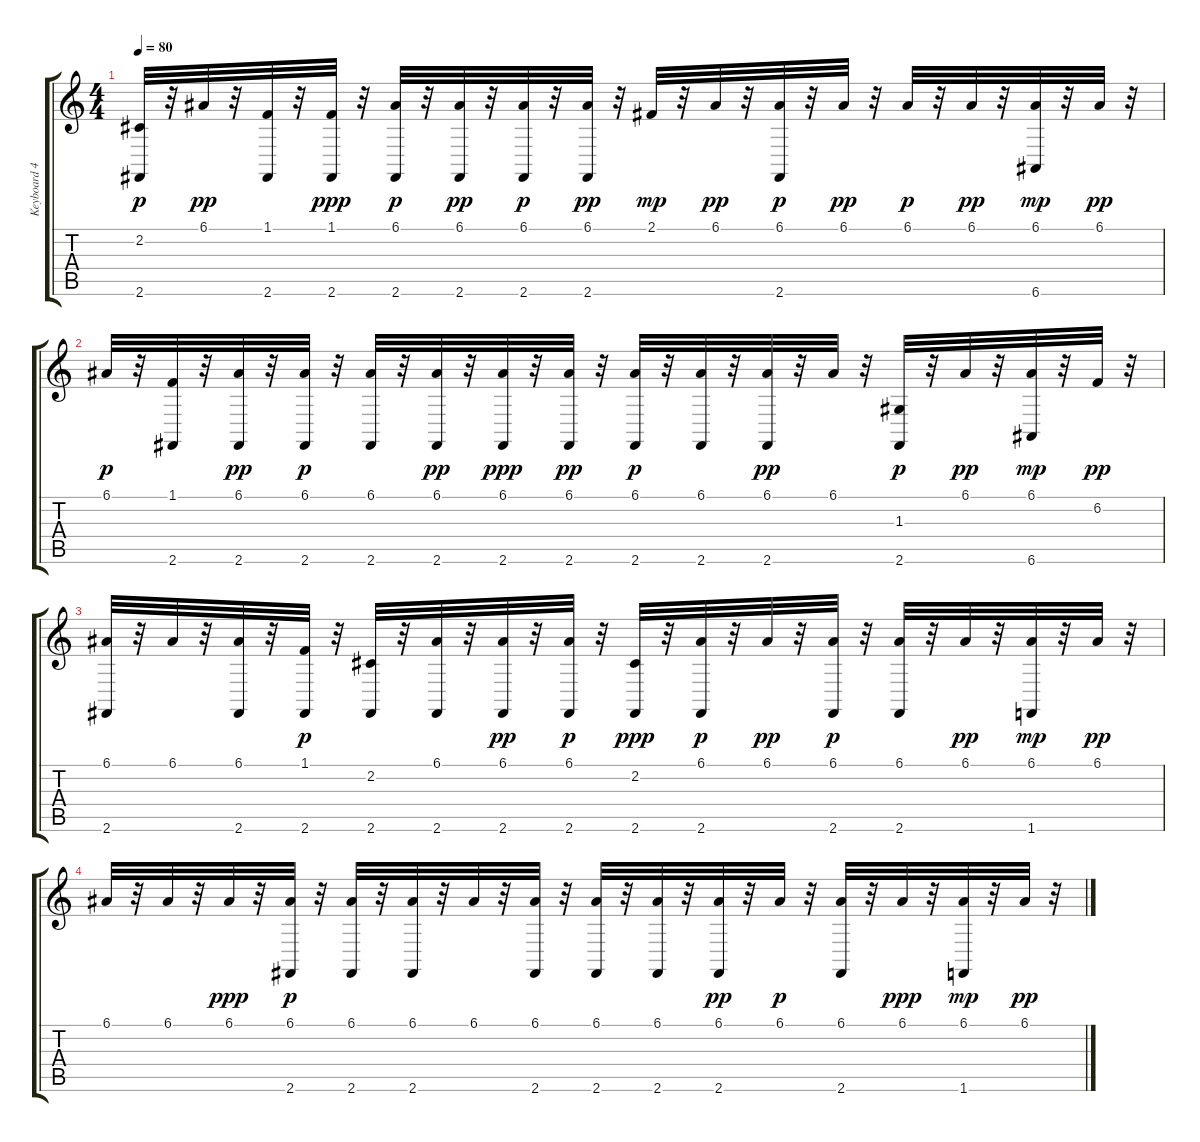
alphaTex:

\track ("Keyboard 4" "Keyboard 4") {instrument piccolo}
\staff {score tabs}
\tuning (E4 B3 G3 D3 A2 E2) {hide}
\ts (4 4)
\tempo 80
\clef g2
\ks c
(2.2 2.6).32{dy p} r.32 6.1.32{dy pp} r.32 (1.1 2.6).32 r.32 (1.1 2.6).32{dy ppp} r.32 (6.1 2.6).32{dy p} r.32 (6.1 2.6).32{dy pp} r.32 (6.1 2.6).32{dy p} r.32 (6.1 2.6).32{dy pp} r.32 2.1.32{dy mp} r.32 6.1.32{dy pp} r.32 (6.1 2.6).32{dy p} r.32 6.1.32{dy pp} r.32 6.1.32{dy p} r.32 6.1.32{dy pp} r.32 (6.1 6.6).32{dy mp} r.32 6.1.32{dy pp} r.32 |
6.1.32{dy p} r.32 (1.1 2.6).32 r.32 (6.1 2.6).32{dy pp} r.32 (6.1 2.6).32{dy p} r.32 (6.1 2.6).32 r.32 (6.1 2.6).32{dy pp} r.32 (6.1 2.6).32{dy ppp} r.32 (6.1 2.6).32{dy pp} r.32 (6.1 2.6).32{dy p} r.32 (6.1 2.6).32 r.32 (6.1 2.6).32{dy pp} r.32 6.1.32 r.32 (1.3 2.6).32{dy p} r.32 6.1.32{dy pp} r.32 (6.1 6.6).32{dy mp} r.32 6.2.32{dy pp} r.32 |
(6.1 2.6).32 r.32 6.1.32 r.32 (6.1 2.6).32 r.32 (1.1 2.6).32{dy p} r.32 (2.2 2.6).32 r.32 (6.1 2.6).32 r.32 (6.1 2.6).32{dy pp} r.32 (6.1 2.6).32{dy p} r.32 (2.2 2.6).32{dy ppp} r.32 (6.1 2.6).32{dy p} r.32 6.1.32{dy pp} r.32 (6.1 2.6).32{dy p} r.32 (6.1 2.6).32 r.32 6.1.32{dy pp} r.32 (6.1 1.6).32{dy mp} r.32 6.1.32{dy pp} r.32 |
6.1.32 r.32 6.1.32 r.32 6.1.32{dy ppp} r.32 (6.1 2.6).32{dy p} r.32 (6.1 2.6).32 r.32 (6.1 2.6).32 r.32 6.1.32 r.32 (6.1 2.6).32 r.32 (6.1 2.6).32 r.32 (6.1 2.6).32 r.32 (6.1 2.6).32{dy pp} r.32 6.1.32{dy p} r.32 (6.1 2.6).32 r.32 6.1.32{dy ppp} r.32 (6.1 1.6).32{dy mp} r.32 6.1.32{dy pp} r.32
